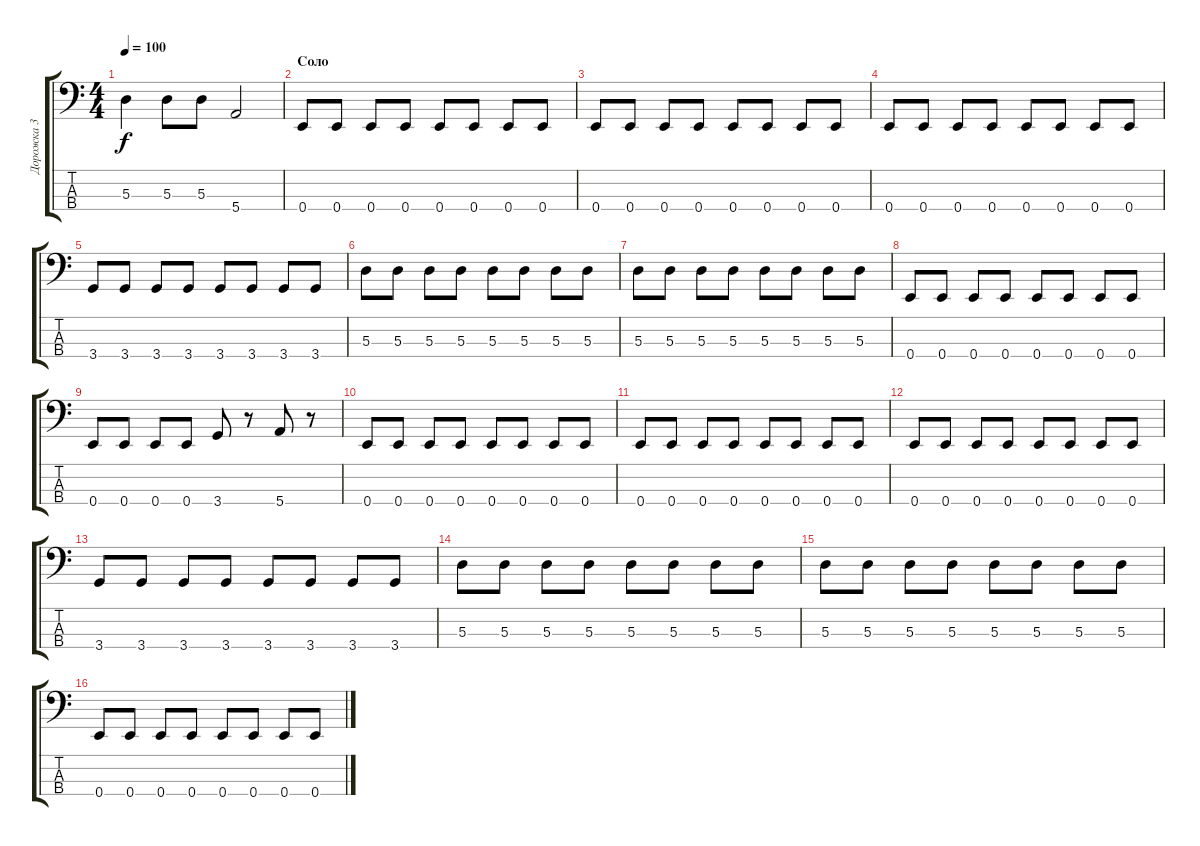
\track ("Дорожка 3" "Дорожка 3") {instrument electricbasspick}
\staff {score tabs}
\tuning (G2 D2 A1 E1) {hide}
\ts (4 4)
\tempo 100
\clef f4
\ks c
5.3.4{dy f} 5.3.8 5.3.8 5.4.2 |
\section ("" "Соло")
0.4.8 0.4.8 0.4.8 0.4.8 0.4.8 0.4.8 0.4.8 0.4.8 |
0.4.8 0.4.8 0.4.8 0.4.8 0.4.8 0.4.8 0.4.8 0.4.8 |
0.4.8 0.4.8 0.4.8 0.4.8 0.4.8 0.4.8 0.4.8 0.4.8 |
3.4.8 3.4.8 3.4.8 3.4.8 3.4.8 3.4.8 3.4.8 3.4.8 |
5.3.8 5.3.8 5.3.8 5.3.8 5.3.8 5.3.8 5.3.8 5.3.8 |
5.3.8 5.3.8 5.3.8 5.3.8 5.3.8 5.3.8 5.3.8 5.3.8 |
0.4.8 0.4.8 0.4.8 0.4.8 0.4.8 0.4.8 0.4.8 0.4.8 |
0.4.8 0.4.8 0.4.8 0.4.8 3.4.8 r.8 5.4.8 r.8 |
0.4.8 0.4.8 0.4.8 0.4.8 0.4.8 0.4.8 0.4.8 0.4.8 |
0.4.8 0.4.8 0.4.8 0.4.8 0.4.8 0.4.8 0.4.8 0.4.8 |
0.4.8 0.4.8 0.4.8 0.4.8 0.4.8 0.4.8 0.4.8 0.4.8 |
3.4.8 3.4.8 3.4.8 3.4.8 3.4.8 3.4.8 3.4.8 3.4.8 |
5.3.8 5.3.8 5.3.8 5.3.8 5.3.8 5.3.8 5.3.8 5.3.8 |
5.3.8 5.3.8 5.3.8 5.3.8 5.3.8 5.3.8 5.3.8 5.3.8 |
0.4.8 0.4.8 0.4.8 0.4.8 0.4.8 0.4.8 0.4.8 0.4.8
